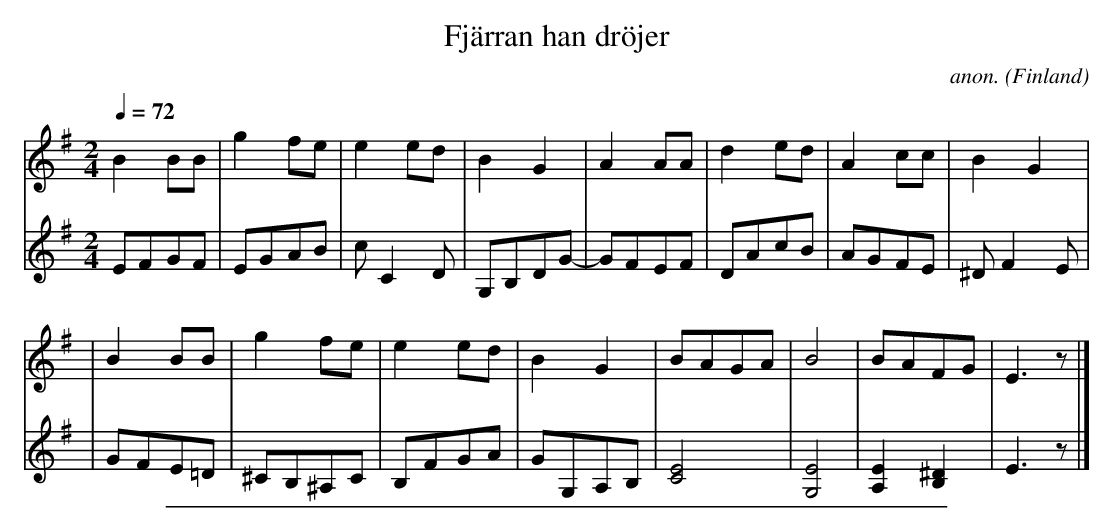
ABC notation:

X:1
T: Fj\"arran han dr\"ojer
C:anon.
O:Finland
M:2/4
L:1/8
Q:1/4=72
K:Em
V:1 %program 1 40
V:2 %program 1 41
V:1
B2BB | g2fe | e2ed | B2G2 | A2AA | d2ed | A2cc | B2G2 |
| B2BB | g2fe | e2ed | B2G2 | BAGA | B4 | BAFG | E3z |]
V:2
EFGF | EGAB | cC2D | G,B,DG- | GFEF | DAcB | AGFE | ^DF2E |
| GFE=D | ^CB,^A,C | B,FGA | GG,A,B, | [C4E4] | [G,4E4] | [A,2E2][B,2^D2] | E3z |]
